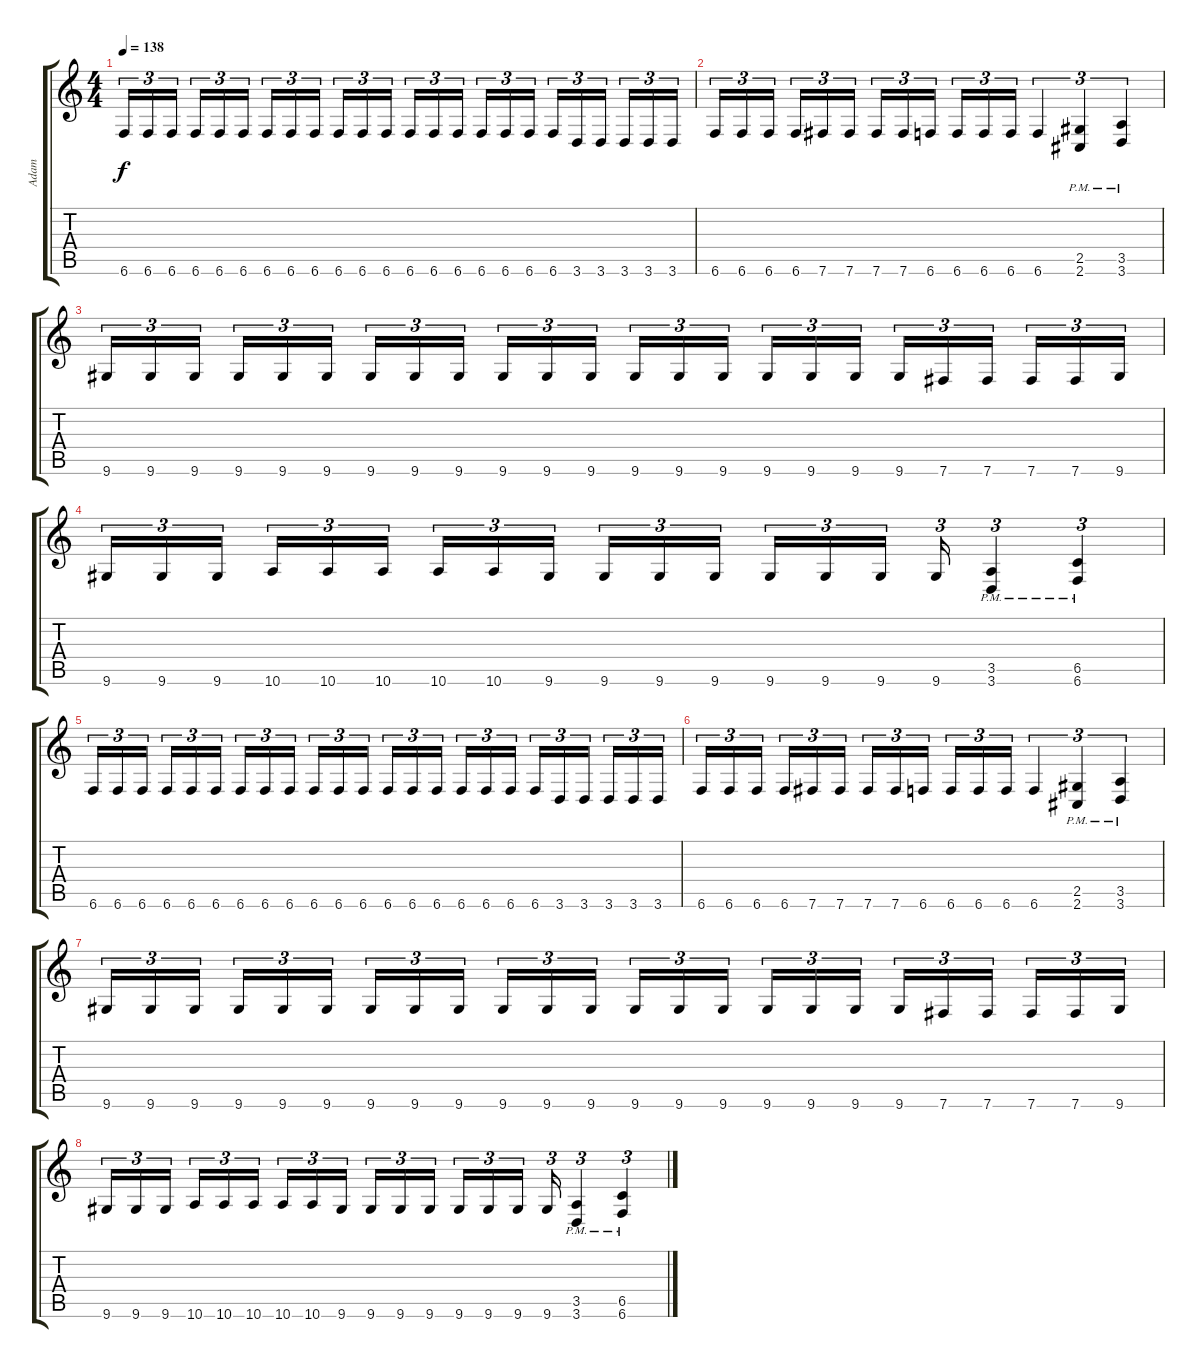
\track ("Adam" "Adam") {instrument distortionguitar}
\staff {score tabs}
\tuning (Db4 Ab3 E3 B2 Gb2 B1) {hide}
\ts (4 4)
\tempo 138
\clef g2
\ks c
6.6.16{tu (3 2) dy f} 6.6.16{tu (3 2)} 6.6.16{tu (3 2) beam splitsecondary} 6.6.16{tu (3 2)} 6.6.16{tu (3 2)} 6.6.16{tu (3 2)} 6.6.16{tu (3 2)} 6.6.16{tu (3 2)} 6.6.16{tu (3 2) beam splitsecondary} 6.6.16{tu (3 2)} 6.6.16{tu (3 2)} 6.6.16{tu (3 2)} 6.6.16{tu (3 2)} 6.6.16{tu (3 2)} 6.6.16{tu (3 2) beam splitsecondary} 6.6.16{tu (3 2)} 6.6.16{tu (3 2)} 6.6.16{tu (3 2)} 6.6.16{tu (3 2)} 3.6.16{tu (3 2)} 3.6.16{tu (3 2) beam splitsecondary} 3.6.16{tu (3 2)} 3.6.16{tu (3 2)} 3.6.16{tu (3 2)} |
6.6.16{tu (3 2)} 6.6.16{tu (3 2)} 6.6.16{tu (3 2) beam splitsecondary} 6.6.16{tu (3 2)} 7.6.16{tu (3 2)} 7.6.16{tu (3 2)} 7.6.16{tu (3 2)} 7.6.16{tu (3 2)} 6.6.16{tu (3 2) beam splitsecondary} 6.6.16{tu (3 2)} 6.6.16{tu (3 2)} 6.6.16{tu (3 2)} 6.6.4{tu (3 2)} (2.5{pm} 2.6{pm}).4{tu (3 2)} (3.5{pm} 3.6{pm}).4{tu (3 2)} |
9.6.16{tu (3 2)} 9.6.16{tu (3 2)} 9.6.16{tu (3 2) beam splitsecondary} 9.6.16{tu (3 2)} 9.6.16{tu (3 2)} 9.6.16{tu (3 2)} 9.6.16{tu (3 2)} 9.6.16{tu (3 2)} 9.6.16{tu (3 2) beam splitsecondary} 9.6.16{tu (3 2)} 9.6.16{tu (3 2)} 9.6.16{tu (3 2)} 9.6.16{tu (3 2)} 9.6.16{tu (3 2)} 9.6.16{tu (3 2) beam splitsecondary} 9.6.16{tu (3 2)} 9.6.16{tu (3 2)} 9.6.16{tu (3 2)} 9.6.16{tu (3 2)} 7.6.16{tu (3 2)} 7.6.16{tu (3 2) beam splitsecondary} 7.6.16{tu (3 2)} 7.6.16{tu (3 2)} 9.6.16{tu (3 2)} |
9.6.16{tu (3 2)} 9.6.16{tu (3 2)} 9.6.16{tu (3 2) beam splitsecondary} 10.6.16{tu (3 2)} 10.6.16{tu (3 2)} 10.6.16{tu (3 2)} 10.6.16{tu (3 2)} 10.6.16{tu (3 2)} 9.6.16{tu (3 2) beam splitsecondary} 9.6.16{tu (3 2)} 9.6.16{tu (3 2)} 9.6.16{tu (3 2)} 9.6.16{tu (3 2)} 9.6.16{tu (3 2)} 9.6.16{tu (3 2) beam splitsecondary} 9.6.16{tu (3 2)} (3.5{pm} 3.6{pm}).4{tu (3 2)} (6.5{pm} 6.6{pm}).4{tu (3 2)} |
6.6.16{tu (3 2)} 6.6.16{tu (3 2)} 6.6.16{tu (3 2) beam splitsecondary} 6.6.16{tu (3 2)} 6.6.16{tu (3 2)} 6.6.16{tu (3 2)} 6.6.16{tu (3 2)} 6.6.16{tu (3 2)} 6.6.16{tu (3 2) beam splitsecondary} 6.6.16{tu (3 2)} 6.6.16{tu (3 2)} 6.6.16{tu (3 2)} 6.6.16{tu (3 2)} 6.6.16{tu (3 2)} 6.6.16{tu (3 2) beam splitsecondary} 6.6.16{tu (3 2)} 6.6.16{tu (3 2)} 6.6.16{tu (3 2)} 6.6.16{tu (3 2)} 3.6.16{tu (3 2)} 3.6.16{tu (3 2) beam splitsecondary} 3.6.16{tu (3 2)} 3.6.16{tu (3 2)} 3.6.16{tu (3 2)} |
6.6.16{tu (3 2)} 6.6.16{tu (3 2)} 6.6.16{tu (3 2) beam splitsecondary} 6.6.16{tu (3 2)} 7.6.16{tu (3 2)} 7.6.16{tu (3 2)} 7.6.16{tu (3 2)} 7.6.16{tu (3 2)} 6.6.16{tu (3 2) beam splitsecondary} 6.6.16{tu (3 2)} 6.6.16{tu (3 2)} 6.6.16{tu (3 2)} 6.6.4{tu (3 2)} (2.5{pm} 2.6{pm}).4{tu (3 2)} (3.5{pm} 3.6{pm}).4{tu (3 2)} |
9.6.16{tu (3 2)} 9.6.16{tu (3 2)} 9.6.16{tu (3 2) beam splitsecondary} 9.6.16{tu (3 2)} 9.6.16{tu (3 2)} 9.6.16{tu (3 2)} 9.6.16{tu (3 2)} 9.6.16{tu (3 2)} 9.6.16{tu (3 2) beam splitsecondary} 9.6.16{tu (3 2)} 9.6.16{tu (3 2)} 9.6.16{tu (3 2)} 9.6.16{tu (3 2)} 9.6.16{tu (3 2)} 9.6.16{tu (3 2) beam splitsecondary} 9.6.16{tu (3 2)} 9.6.16{tu (3 2)} 9.6.16{tu (3 2)} 9.6.16{tu (3 2)} 7.6.16{tu (3 2)} 7.6.16{tu (3 2) beam splitsecondary} 7.6.16{tu (3 2)} 7.6.16{tu (3 2)} 9.6.16{tu (3 2)} |
9.6.16{tu (3 2)} 9.6.16{tu (3 2)} 9.6.16{tu (3 2) beam splitsecondary} 10.6.16{tu (3 2)} 10.6.16{tu (3 2)} 10.6.16{tu (3 2)} 10.6.16{tu (3 2)} 10.6.16{tu (3 2)} 9.6.16{tu (3 2) beam splitsecondary} 9.6.16{tu (3 2)} 9.6.16{tu (3 2)} 9.6.16{tu (3 2)} 9.6.16{tu (3 2)} 9.6.16{tu (3 2)} 9.6.16{tu (3 2) beam splitsecondary} 9.6.16{tu (3 2)} (3.5{pm} 3.6{pm}).4{tu (3 2)} (6.5{pm} 6.6{pm}).4{tu (3 2)}
